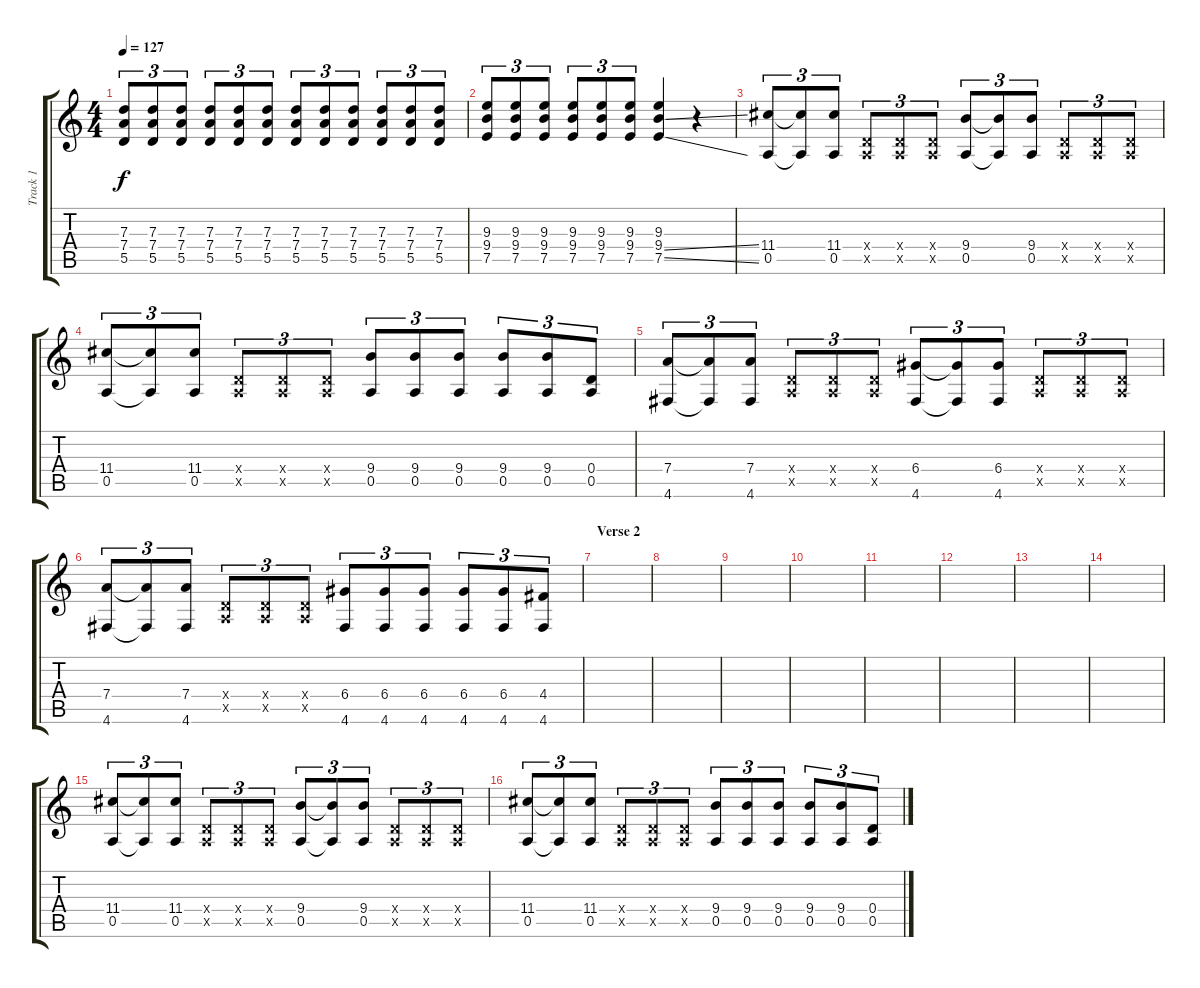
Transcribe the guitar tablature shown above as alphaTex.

\track ("Track 1" "Track 1") {instrument electricguitarclean}
\staff {score tabs}
\tuning (E4 B3 G3 D3 A2 D2) {hide}
\ts (4 4)
\tempo 127
\clef g2
\ks c
(7.3 7.4 5.5).8{tu (3 2) dy f} (7.3 7.4 5.5).8{tu (3 2)} (7.3 7.4 5.5).8{tu (3 2)} (7.3 7.4 5.5).8{tu (3 2)} (7.3 7.4 5.5).8{tu (3 2)} (7.3 7.4 5.5).8{tu (3 2)} (7.3 7.4 5.5).8{tu (3 2)} (7.3 7.4 5.5).8{tu (3 2)} (7.3 7.4 5.5).8{tu (3 2)} (7.3 7.4 5.5).8{tu (3 2)} (7.3 7.4 5.5).8{tu (3 2)} (7.3 7.4 5.5).8{tu (3 2)} |
(9.3 9.4 7.5).8{tu (3 2)} (9.3 9.4 7.5).8{tu (3 2)} (9.3 9.4 7.5).8{tu (3 2)} (9.3 9.4 7.5).8{tu (3 2)} (9.3 9.4 7.5).8{tu (3 2)} (9.3 9.4 7.5).8{tu (3 2)} (9.3 9.4{ss} 7.5{ss}).4 r.4 |
(11.4 0.5).8{tu (3 2) instrument electricguitarclean} (11.4{t} 0.5{t}).8{tu (3 2)} (11.4 0.5).8{tu (3 2)} (0.4{x} 0.5{x}).8{tu (3 2)} (0.4{x} 0.5{x}).8{tu (3 2)} (0.4{x} 0.5{x}).8{tu (3 2)} (9.4 0.5).8{tu (3 2)} (9.4{t} 0.5{t}).8{tu (3 2)} (9.4 0.5).8{tu (3 2)} (0.4{x} 0.5{x}).8{tu (3 2)} (0.4{x} 0.5{x}).8{tu (3 2)} (0.4{x} 0.5{x}).8{tu (3 2)} |
(11.4 0.5).8{tu (3 2)} (11.4{t} 0.5{t}).8{tu (3 2)} (11.4 0.5).8{tu (3 2)} (0.4{x} 0.5{x}).8{tu (3 2)} (0.4{x} 0.5{x}).8{tu (3 2)} (0.4{x} 0.5{x}).8{tu (3 2)} (9.4 0.5).8{tu (3 2)} (9.4 0.5).8{tu (3 2)} (9.4 0.5).8{tu (3 2)} (9.4 0.5).8{tu (3 2)} (9.4 0.5).8{tu (3 2)} (0.4 0.5).8{tu (3 2)} |
(7.4 4.6).8{tu (3 2)} (7.4{t} 4.6{t}).8{tu (3 2)} (7.4 4.6).8{tu (3 2)} (0.4{x} 0.5{x}).8{tu (3 2)} (0.4{x} 0.5{x}).8{tu (3 2)} (0.4{x} 0.5{x}).8{tu (3 2)} (6.4 4.6).8{tu (3 2)} (6.4{t} 4.6{t}).8{tu (3 2)} (6.4 4.6).8{tu (3 2)} (0.4{x} 0.5{x}).8{tu (3 2)} (0.4{x} 0.5{x}).8{tu (3 2)} (0.4{x} 0.5{x}).8{tu (3 2)} |
(7.4 4.6).8{tu (3 2)} (7.4{t} 4.6{t}).8{tu (3 2)} (7.4 4.6).8{tu (3 2)} (0.4{x} 0.5{x}).8{tu (3 2)} (0.4{x} 0.5{x}).8{tu (3 2)} (0.4{x} 0.5{x}).8{tu (3 2)} (6.4 4.6).8{tu (3 2)} (6.4 4.6).8{tu (3 2)} (6.4 4.6).8{tu (3 2)} (6.4 4.6).8{tu (3 2)} (6.4 4.6).8{tu (3 2)} (4.4 4.6).8{tu (3 2)} |
\section ("" "Verse 2")
|
|
|
|
|
|
|
|
(11.4 0.5).8{tu (3 2)} (11.4{t} 0.5{t}).8{tu (3 2)} (11.4 0.5).8{tu (3 2)} (0.4{x} 0.5{x}).8{tu (3 2)} (0.4{x} 0.5{x}).8{tu (3 2)} (0.4{x} 0.5{x}).8{tu (3 2)} (9.4 0.5).8{tu (3 2)} (9.4{t} 0.5{t}).8{tu (3 2)} (9.4 0.5).8{tu (3 2)} (0.4{x} 0.5{x}).8{tu (3 2)} (0.4{x} 0.5{x}).8{tu (3 2)} (0.4{x} 0.5{x}).8{tu (3 2)} |
(11.4 0.5).8{tu (3 2)} (11.4{t} 0.5{t}).8{tu (3 2)} (11.4 0.5).8{tu (3 2)} (0.4{x} 0.5{x}).8{tu (3 2)} (0.4{x} 0.5{x}).8{tu (3 2)} (0.4{x} 0.5{x}).8{tu (3 2)} (9.4 0.5).8{tu (3 2)} (9.4 0.5).8{tu (3 2)} (9.4 0.5).8{tu (3 2)} (9.4 0.5).8{tu (3 2)} (9.4 0.5).8{tu (3 2)} (0.4 0.5).8{tu (3 2)}
